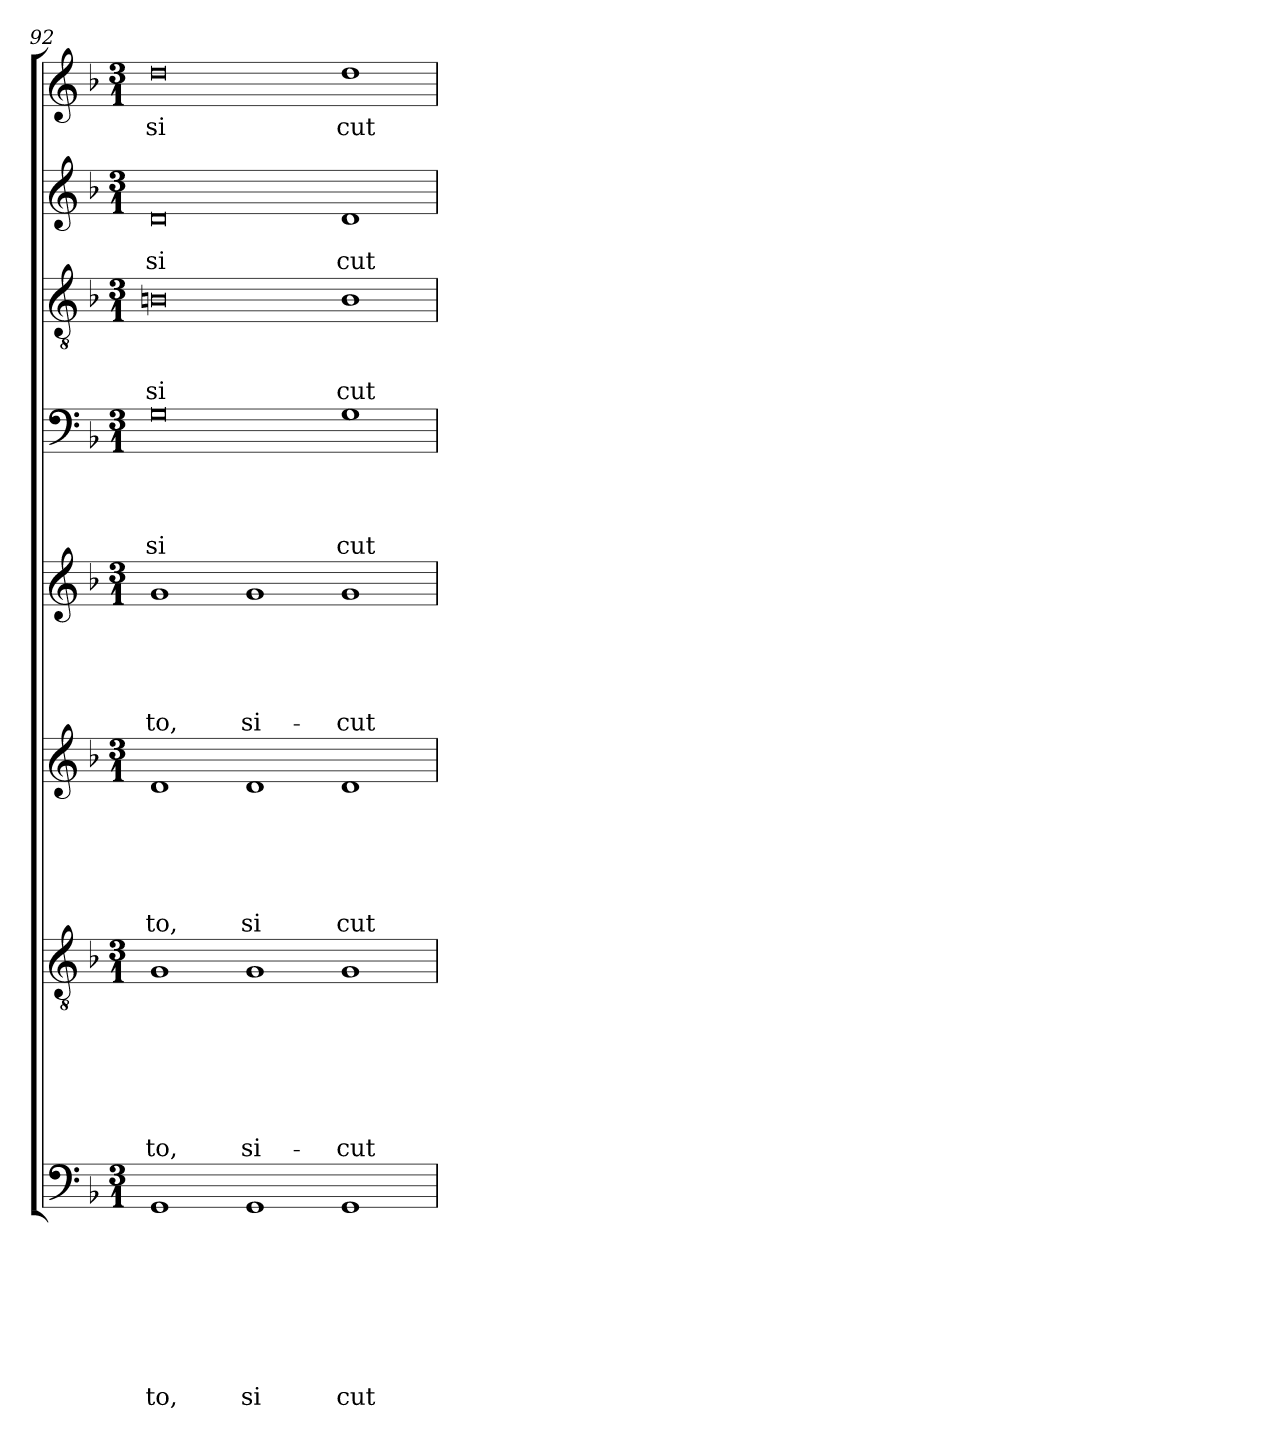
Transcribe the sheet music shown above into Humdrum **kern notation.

**kern	**text	**text	**text	**text	**text	**text	**text	**text	**kern	**text	**text	**text	**text	**text	**text	**text	**kern	**text	**text	**text	**text	**text	**text	**kern	**text	**text	**text	**text	**text	**kern	**text	**text	**text	**text	**kern	**text	**text	**text	**kern	**text	**text	**kern	**text
*part8	*part8	*part8	*part8	*part8	*part8	*part8	*part8	*part8	*part7	*part7	*part7	*part7	*part7	*part7	*part7	*part7	*part6	*part6	*part6	*part6	*part6	*part6	*part6	*part5	*part5	*part5	*part5	*part5	*part5	*part4	*part4	*part4	*part4	*part4	*part3	*part3	*part3	*part3	*part2	*part2	*part2	*part1	*part1
*staff8	*staff8	*staff8	*staff8	*staff8	*staff8	*staff8	*staff8	*staff8	*staff7	*staff7	*staff7	*staff7	*staff7	*staff7	*staff7	*staff7	*staff6	*staff6	*staff6	*staff6	*staff6	*staff6	*staff6	*staff5	*staff5	*staff5	*staff5	*staff5	*staff5	*staff4	*staff4	*staff4	*staff4	*staff4	*staff3	*staff3	*staff3	*staff3	*staff2	*staff2	*staff2	*staff1	*staff1
!!LO:LB:g=z
*clefF4	*	*	*	*	*	*	*	*	*clefGv2	*	*	*	*	*	*	*	*clefG2	*	*	*	*	*	*	*clefG2	*	*	*	*	*	*clefF4	*	*	*	*	*clefGv2	*	*	*	*clefG2	*	*	*clefG2	*
*k[b-]	*	*	*	*	*	*	*	*	*k[b-]	*	*	*	*	*	*	*	*k[b-]	*	*	*	*	*	*	*k[b-]	*	*	*	*	*	*k[b-]	*	*	*	*	*k[b-]	*	*	*	*k[b-]	*	*	*k[b-]	*
*F:	*	*	*	*	*	*	*	*	*F:	*	*	*	*	*	*	*	*F:	*	*	*	*	*	*	*F:	*	*	*	*	*	*F:	*	*	*	*	*F:	*	*	*	*F:	*	*	*F:	*
*M3/1	*	*	*	*	*	*	*	*	*M3/1	*	*	*	*	*	*	*	*M3/1	*	*	*	*	*	*	*M3/1	*	*	*	*	*	*M3/1	*	*	*	*	*M3/1	*	*	*	*M3/1	*	*	*M3/1	*
=92	=92	=92	=92	=92	=92	=92	=92	=92	=92	=92	=92	=92	=92	=92	=92	=92	=92	=92	=92	=92	=92	=92	=92	=92	=92	=92	=92	=92	=92	=92	=92	=92	=92	=92	=92	=92	=92	=92	=92	=92	=92	=92	=92
!	!	!	!	!	!	!	!	!LO:LY:b	!	!	!	!	!	!	!	!LO:LY:b	!	!	!	!	!	!	!LO:LY:b	!	!	!	!	!	!LO:LY:b	!	!	!	!	!LO:LY:b	!	!	!	!LO:LY:b	!	!	!LO:LY:b	!	!LO:LY:b
1GG	.	.	.	.	.	.	.	to,	1G	.	.	.	.	.	.	to,	1d	.	.	.	.	.	-to,	1g	.	.	.	.	to,	0G	.	.	.	si	0Bn	.	.	si	0d	.	si	0dd	si
!	!	!	!	!	!	!	!	!LO:LY:b	!	!	!	!	!	!	!	!LO:LY:b	!	!	!	!	!	!	!LO:LY:b	!	!	!	!	!	!LO:LY:b	!	!	!	!	!	!	!	!	!	!	!	!	!	!
1GG	.	.	.	.	.	.	.	si	1G	.	.	.	.	.	.	si-	1d	.	.	.	.	.	si	1g	.	.	.	.	si-	.	.	.	.	.	.	.	.	.	.	.	.	.	.
!	!	!	!	!	!	!	!	!LO:LY:b	!	!	!	!	!	!	!	!LO:LY:b	!	!	!	!	!	!	!LO:LY:b	!	!	!	!	!	!LO:LY:b	!	!	!	!	!LO:LY:b	!	!	!	!LO:LY:b	!	!	!LO:LY:b	!	!LO:LY:b
1GG	.	.	.	.	.	.	.	cut	1G	.	.	.	.	.	.	-cut	1d	.	.	.	.	.	cut	1g	.	.	.	.	-cut	1G	.	.	.	cut	1B	.	.	cut	1d	.	cut	1dd	cut
=	=	=	=	=	=	=	=	=	=	=	=	=	=	=	=	=	=	=	=	=	=	=	=	=	=	=	=	=	=	=	=	=	=	=	=	=	=	=	=	=	=	=	=
*-	*-	*-	*-	*-	*-	*-	*-	*-	*-	*-	*-	*-	*-	*-	*-	*-	*-	*-	*-	*-	*-	*-	*-	*-	*-	*-	*-	*-	*-	*-	*-	*-	*-	*-	*-	*-	*-	*-	*-	*-	*-	*-	*-
